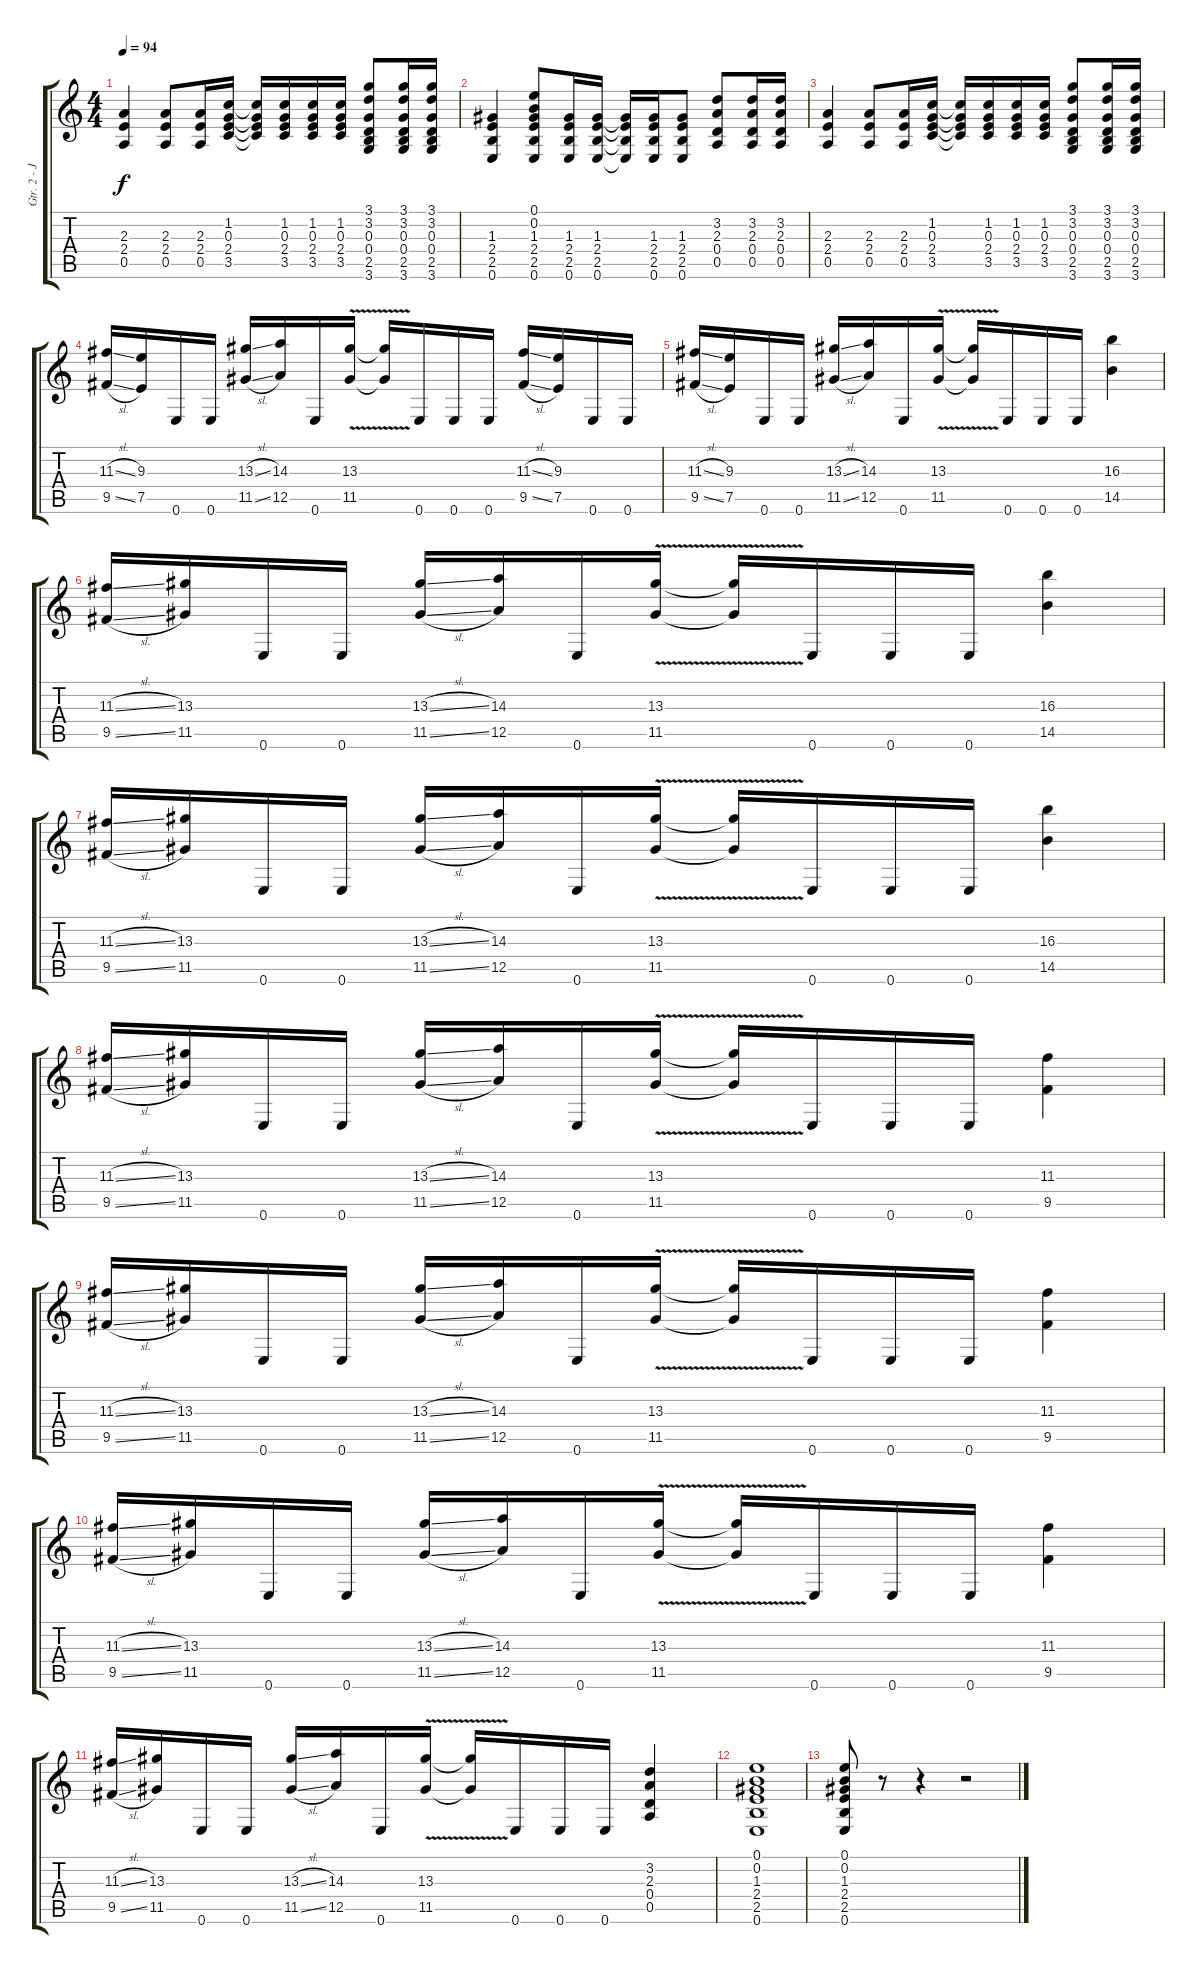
\track ("Gtr. 2 - James" "Gtr. 2 - J") {instrument distortionguitar}
\staff {score tabs}
\tuning (E4 B3 G3 D3 A2 E2) {hide}
\ts (4 4)
\tempo 94
\clef g2
\ks c
(2.3 2.4 0.5).4{dy f} (2.3 2.4 0.5).8 (2.3 2.4 0.5).16 (1.2 0.3 2.4 3.5).16 (1.2{t} 0.3{t} 2.4{t} 3.5{t}).16 (1.2 0.3 2.4 3.5).16 (1.2 0.3 2.4 3.5).16 (1.2 0.3 2.4 3.5).16 (3.1 3.2 0.3 0.4 2.5 3.6).8 (3.1 3.2 0.3 0.4 2.5 3.6).16 (3.1 3.2 0.3 0.4 2.5 3.6).16 |
(1.3 2.4 2.5 0.6).4 (0.1 0.2 1.3 2.4 2.5 0.6).8 (1.3 2.4 2.5 0.6).16 (1.3 2.4 2.5 0.6).16 (1.3{t} 2.4{t} 2.5{t} 0.6{t}).16 (1.3 2.4 2.5 0.6).16 (1.3 2.4 2.5 0.6).8 (3.2 2.3 0.4 0.5).8 (3.2 2.3 0.4 0.5).16 (3.2 2.3 0.4 0.5).16 |
(2.3 2.4 0.5).4 (2.3 2.4 0.5).8 (2.3 2.4 0.5).16 (1.2 0.3 2.4 3.5).16 (1.2{t} 0.3{t} 2.4{t} 3.5{t}).16 (1.2 0.3 2.4 3.5).16 (1.2 0.3 2.4 3.5).16 (1.2 0.3 2.4 3.5).16 (3.1 3.2 0.3 0.4 2.5 3.6).8 (3.1 3.2 0.3 0.4 2.5 3.6).16 (3.1 3.2 0.3 0.4 2.5 3.6).16 |
(11.3{sl} 9.5{sl}).16 (9.3 7.5).16 0.6.16 0.6.16 (13.3{sl} 11.5{sl}).16 (14.3 12.5).16 0.6.16 (13.3{v} 11.5{v}).16 (13.3{t} 11.5{t}).16 0.6.16 0.6.16 0.6.16 (11.3{sl} 9.5{sl}).16 (9.3 7.5).16 0.6.16 0.6.16 |
(11.3{sl} 9.5{sl}).16 (9.3 7.5).16 0.6.16 0.6.16 (13.3{sl} 11.5{sl}).16 (14.3 12.5).16 0.6.16 (13.3{v} 11.5{v}).16 (13.3{t} 11.5{t}).16 0.6.16 0.6.16 0.6.16 (16.3 14.5).4 |
(11.3{sl} 9.5{sl}).16 (13.3 11.5).16 0.6.16 0.6.16 (13.3{sl} 11.5{sl}).16 (14.3 12.5).16 0.6.16 (13.3{v} 11.5{v}).16 (13.3{t} 11.5{t}).16 0.6.16 0.6.16 0.6.16 (16.3 14.5).4 |
(11.3{sl} 9.5{sl}).16 (13.3 11.5).16 0.6.16 0.6.16 (13.3{sl} 11.5{sl}).16 (14.3 12.5).16 0.6.16 (13.3{v} 11.5{v}).16 (13.3{t} 11.5{t}).16 0.6.16 0.6.16 0.6.16 (16.3 14.5).4 |
(11.3{sl} 9.5{sl}).16 (13.3 11.5).16 0.6.16 0.6.16 (13.3{sl} 11.5{sl}).16 (14.3 12.5).16 0.6.16 (13.3{v} 11.5{v}).16 (13.3{t} 11.5{t}).16 0.6.16 0.6.16 0.6.16 (11.3 9.5).4 |
(11.3{sl} 9.5{sl}).16 (13.3 11.5).16 0.6.16 0.6.16 (13.3{sl} 11.5{sl}).16 (14.3 12.5).16 0.6.16 (13.3{v} 11.5{v}).16 (13.3{t} 11.5{t}).16 0.6.16 0.6.16 0.6.16 (11.3 9.5).4 |
(11.3{sl} 9.5{sl}).16 (13.3 11.5).16 0.6.16 0.6.16 (13.3{sl} 11.5{sl}).16 (14.3 12.5).16 0.6.16 (13.3{v} 11.5{v}).16 (13.3{t} 11.5{t}).16 0.6.16 0.6.16 0.6.16 (11.3 9.5).4 |
(11.3{sl} 9.5{sl}).16 (13.3 11.5).16 0.6.16 0.6.16 (13.3{sl} 11.5{sl}).16 (14.3 12.5).16 0.6.16 (13.3{v} 11.5{v}).16 (13.3{t} 11.5{t}).16 0.6.16 0.6.16 0.6.16 (3.2 2.3 0.4 0.5).4 |
(0.1 0.2 1.3 2.4 2.5 0.6).1 |
(0.1 0.2 1.3 2.4 2.5 0.6).8 r.8 r.4 r.2
